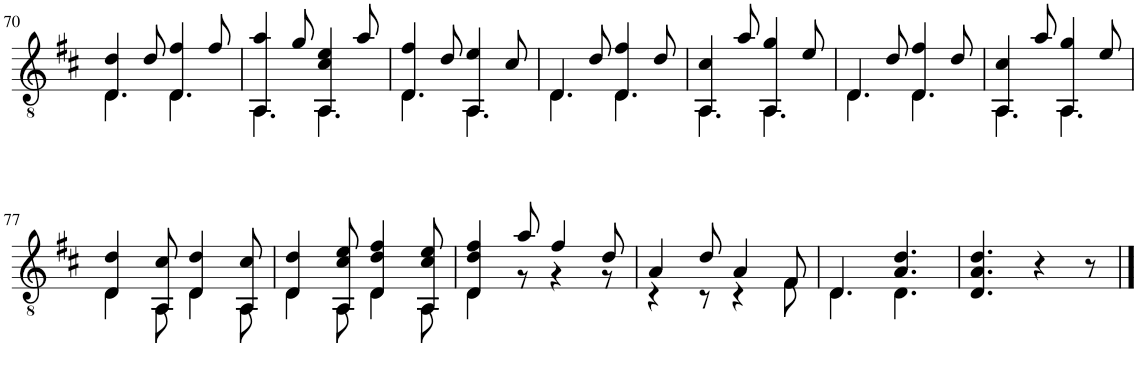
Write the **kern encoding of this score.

**kern
*part1
*staff1
*I"Classical Guitar
*I'Guit.
!!LO:PB:g=z
*clefGv2
*k[f#c#]
*M6/8
=70
!LO:N:n=1:head=solid
*^
4D/ 4d/	4.D\
8d/	.
!LO:N:n=1:head=solid	!
4D/ 4f#/	4.D\
8f#/	.
=71	=71
!LO:N:n=1:head=solid	!
4AA/ 4a/	4.AA\
8g/	.
!LO:N:n=1:head=solid	!
4AA/ 4c#/ 4e/	4.AA\
8a/	.
=72	=72
!LO:N:n=1:head=solid	!
4D/ 4f#/	4.D\
8d/	.
!LO:N:n=1:head=solid	!
4AA/ 4e/	4.AA\
8c#/	.
=73	=73
!LO:N:head=solid	!
4D/	4.D\
8d/	.
!LO:N:n=1:head=solid	!
4D/ 4f#/	4.D\
8d/	.
=74	=74
!LO:N:n=1:head=solid	!
4AA/ 4c#/	4.AA\
8a/	.
!LO:N:n=1:head=solid	!
4AA/ 4g/	4.AA\
8e/	.
=75	=75
!LO:N:head=solid	!
4D/	4.D\
8d/	.
!LO:N:n=1:head=solid	!
4D/ 4f#/	4.D\
8d/	.
=76	=76
!LO:N:n=1:head=solid	!
4AA/ 4c#/	4.AA\
8a/	.
!LO:N:n=1:head=solid	!
4AA/ 4g/	4.AA\
8e/	.
!!LO:LB:g=z	!!
=77	=77
4D/ 4d/	4D\
8AA/ 8c#/	8AA\
4D/ 4d/	4D\
8AA/ 8c#/	8AA\
=78	=78
4D/ 4d/	4D\
8AA/ 8c#/ 8e/	8AA\
4D/ 4d/ 4f#/	4D\
8AA/ 8c#/ 8e/	8AA\
=79	=79
4D/ 4d/ 4f#/	4D\
8a/	8r
4f#/	4r
8d/	8r
=80	=80
4A/	4r
8d/	8r
4A/	4r
8F#/	8F#\
=81	=81
4.D/	4.D\
4.A/ 4.d/	4.D\
*v	*v
=82
4.D/ 4.A/ 4.d/
4r
8r
==
*-
